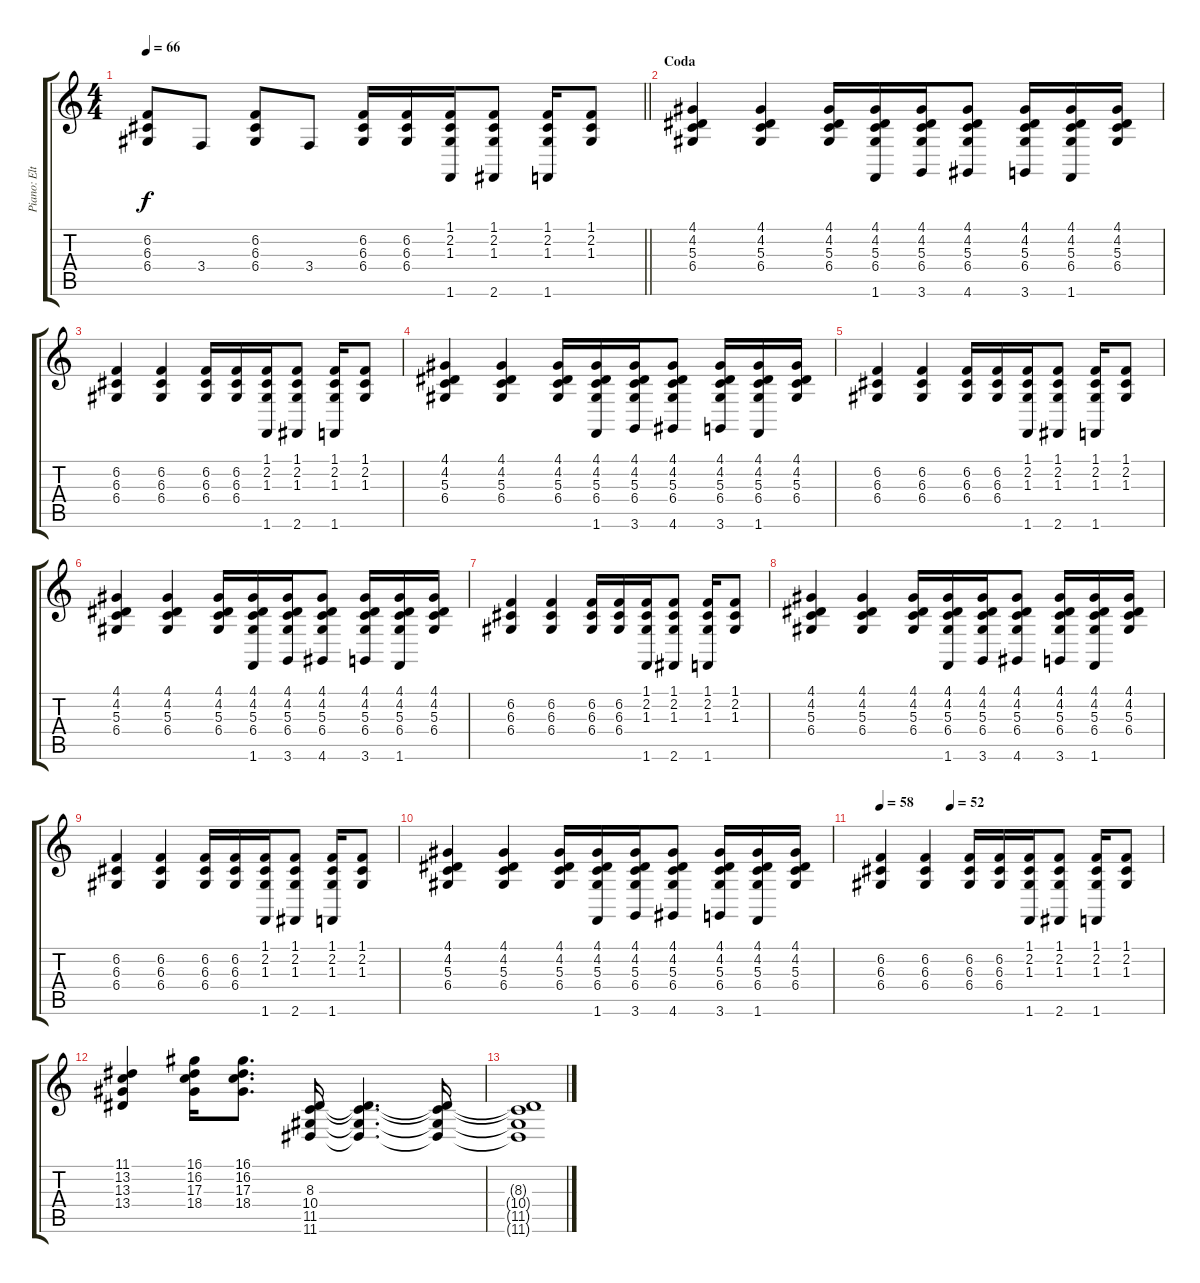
\track ("Piano: Elton John" "Piano: Elt") {instrument acousticgrandpiano}
\staff {score tabs}
\tuning (E4 B3 G3 D3 A2 E2) {hide}
\ts (4 4)
\tempo 66
\clef g2
\barLineRight lightlight
\ks c
(6.2 6.3 6.4).8{dy f} 3.4.8 (6.2 6.3 6.4).8 3.4.8 (6.2 6.3 6.4).16 (6.2 6.3 6.4).16 (1.1 2.2 1.3 1.6).16 (1.1 2.2 1.3 2.6).8 (1.1 2.2 1.3 1.6).16 (1.1 2.2 1.3).8 |
\section ("" "Coda")
(4.1 4.2 5.3 6.4).4 (4.1 4.2 5.3 6.4).4 (4.1 4.2 5.3 6.4).16 (4.1 4.2 5.3 6.4 1.6).16 (4.1 4.2 5.3 6.4 3.6).16 (4.1 4.2 5.3 6.4 4.6).8 (4.1 4.2 5.3 6.4 3.6).16 (4.1 4.2 5.3 6.4 1.6).16 (4.1 4.2 5.3 6.4).16 |
(6.2 6.3 6.4).4 (6.2 6.3 6.4).4 (6.2 6.3 6.4).16 (6.2 6.3 6.4).16 (1.1 2.2 1.3 1.6).16 (1.1 2.2 1.3 2.6).8 (1.1 2.2 1.3 1.6).16 (1.1 2.2 1.3).8 |
(4.1 4.2 5.3 6.4).4 (4.1 4.2 5.3 6.4).4 (4.1 4.2 5.3 6.4).16 (4.1 4.2 5.3 6.4 1.6).16 (4.1 4.2 5.3 6.4 3.6).16 (4.1 4.2 5.3 6.4 4.6).8 (4.1 4.2 5.3 6.4 3.6).16 (4.1 4.2 5.3 6.4 1.6).16 (4.1 4.2 5.3 6.4).16 |
(6.2 6.3 6.4).4 (6.2 6.3 6.4).4 (6.2 6.3 6.4).16 (6.2 6.3 6.4).16 (1.1 2.2 1.3 1.6).16 (1.1 2.2 1.3 2.6).8 (1.1 2.2 1.3 1.6).16 (1.1 2.2 1.3).8 |
(4.1 4.2 5.3 6.4).4 (4.1 4.2 5.3 6.4).4 (4.1 4.2 5.3 6.4).16 (4.1 4.2 5.3 6.4 1.6).16 (4.1 4.2 5.3 6.4 3.6).16 (4.1 4.2 5.3 6.4 4.6).8 (4.1 4.2 5.3 6.4 3.6).16 (4.1 4.2 5.3 6.4 1.6).16 (4.1 4.2 5.3 6.4).16 |
(6.2 6.3 6.4).4 (6.2 6.3 6.4).4 (6.2 6.3 6.4).16 (6.2 6.3 6.4).16 (1.1 2.2 1.3 1.6).16 (1.1 2.2 1.3 2.6).8 (1.1 2.2 1.3 1.6).16 (1.1 2.2 1.3).8 |
(4.1 4.2 5.3 6.4).4 (4.1 4.2 5.3 6.4).4 (4.1 4.2 5.3 6.4).16 (4.1 4.2 5.3 6.4 1.6).16 (4.1 4.2 5.3 6.4 3.6).16 (4.1 4.2 5.3 6.4 4.6).8 (4.1 4.2 5.3 6.4 3.6).16 (4.1 4.2 5.3 6.4 1.6).16 (4.1 4.2 5.3 6.4).16 |
(6.2 6.3 6.4).4 (6.2 6.3 6.4).4 (6.2 6.3 6.4).16 (6.2 6.3 6.4).16 (1.1 2.2 1.3 1.6).16 (1.1 2.2 1.3 2.6).8 (1.1 2.2 1.3 1.6).16 (1.1 2.2 1.3).8 |
(4.1 4.2 5.3 6.4).4 (4.1 4.2 5.3 6.4).4 (4.1 4.2 5.3 6.4).16 (4.1 4.2 5.3 6.4 1.6).16 (4.1 4.2 5.3 6.4 3.6).16 (4.1 4.2 5.3 6.4 4.6).8 (4.1 4.2 5.3 6.4 3.6).16 (4.1 4.2 5.3 6.4 1.6).16 (4.1 4.2 5.3 6.4).16 |
\tempo 58
\tempo (52 0.25)
(6.2 6.3 6.4).4 (6.2 6.3 6.4).4 (6.2 6.3 6.4).16 (6.2 6.3 6.4).16 (1.1 2.2 1.3 1.6).16 (1.1 2.2 1.3 2.6).8 (1.1 2.2 1.3 1.6).16 (1.1 2.2 1.3).8 |
(11.1 13.2 13.3 13.4).4 (16.1 16.2 17.3 18.4).16 (16.1 16.2 17.3 18.4).8{d} (8.3 10.4 11.5 11.6).16 (8.3{t} 10.4{t} 11.5{t} 11.6{t}).4{d} (8.3{t} 10.4{t} 11.5{t} 11.6{t}).16 |
(8.3{t} 10.4{t} 11.5{t} 11.6{t}).1
